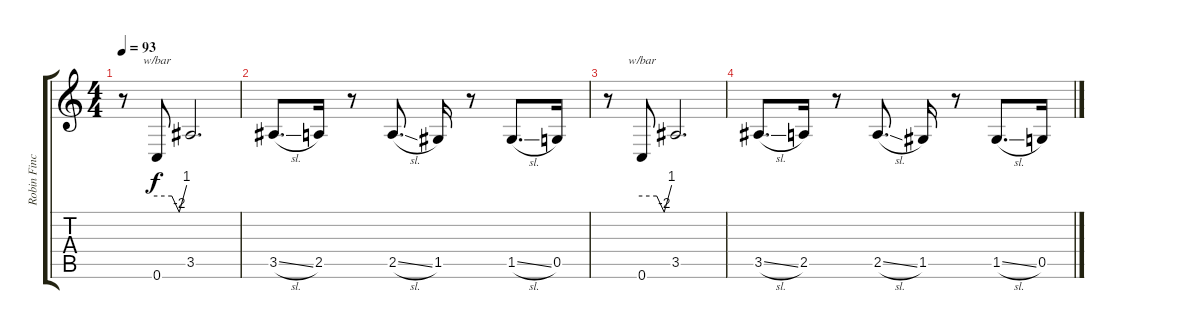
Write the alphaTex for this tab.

\track ("Robin Finck" "Robin Finc") {instrument acousticguitarnylon}
\staff {score tabs}
\tuning (D4 A3 F3 C3 G2 C2) {hide}
\ts (4 4)
\tempo 93
\clef g2
\ks c
r.8{dy f} 0.6.8{tbe (custom default 0 0 30 0 45 -8 60 4)} 3.5.2{d} |
3.5{sl}.8{d} 2.5.16 r.8 2.5{sl}.8{d} 1.5.16 r.8 1.5{sl}.8{d} 0.5.16 |
r.8 0.6.8{tbe (custom default 0 0 30 0 45 -8 60 4)} 3.5.2{d} |
3.5{sl}.8{d} 2.5.16 r.8 2.5{sl}.8{d} 1.5.16 r.8 1.5{sl}.8{d} 0.5.16
